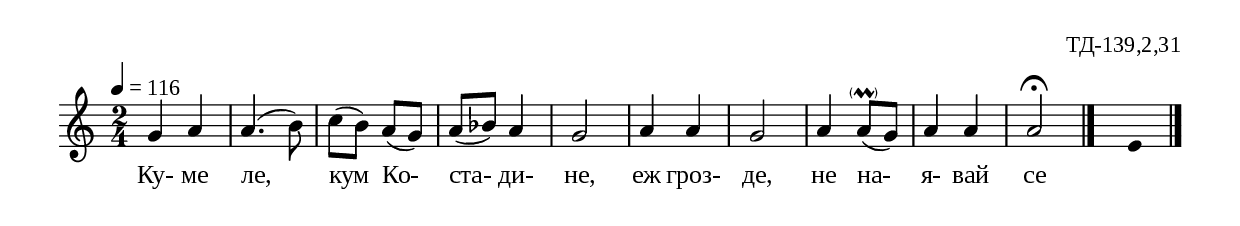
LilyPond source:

%{
sva_139_2_31
%}

\include "td-preamble.ly"

\score {
\relative c'' {
\tempo 4 = 116
\time 2/4
%\cadenzaOn
g4 a | a4.( b8) | c8([ b]) a([ g]) | a[( bes]) a4 | g2 | a4 a | g2 | 
a4 a8-\parenthesize\prall([ g]) | a4 a | a2\fermata
 \bar "|." 
 s4 \fixB e
 \bar "|." 
}
\addlyrics { Ку- ме ле, кум Ко- ста- ди- не, еж гроз- де, не на- я- вай се }
%
\layout {
%   \context { 
%	    \Staff \remove "Time_signature_engraver" } 
  indent = #0
  line-width = 190\mm
  ragged-right=##f
}
%
\midi { 
	\context {
		\Score tempoWholesPerMinute = #(ly:make-moment 112 4)
		}
	}
}
%
\header{
  opus = "ТД-139,2,31"
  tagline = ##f
}


